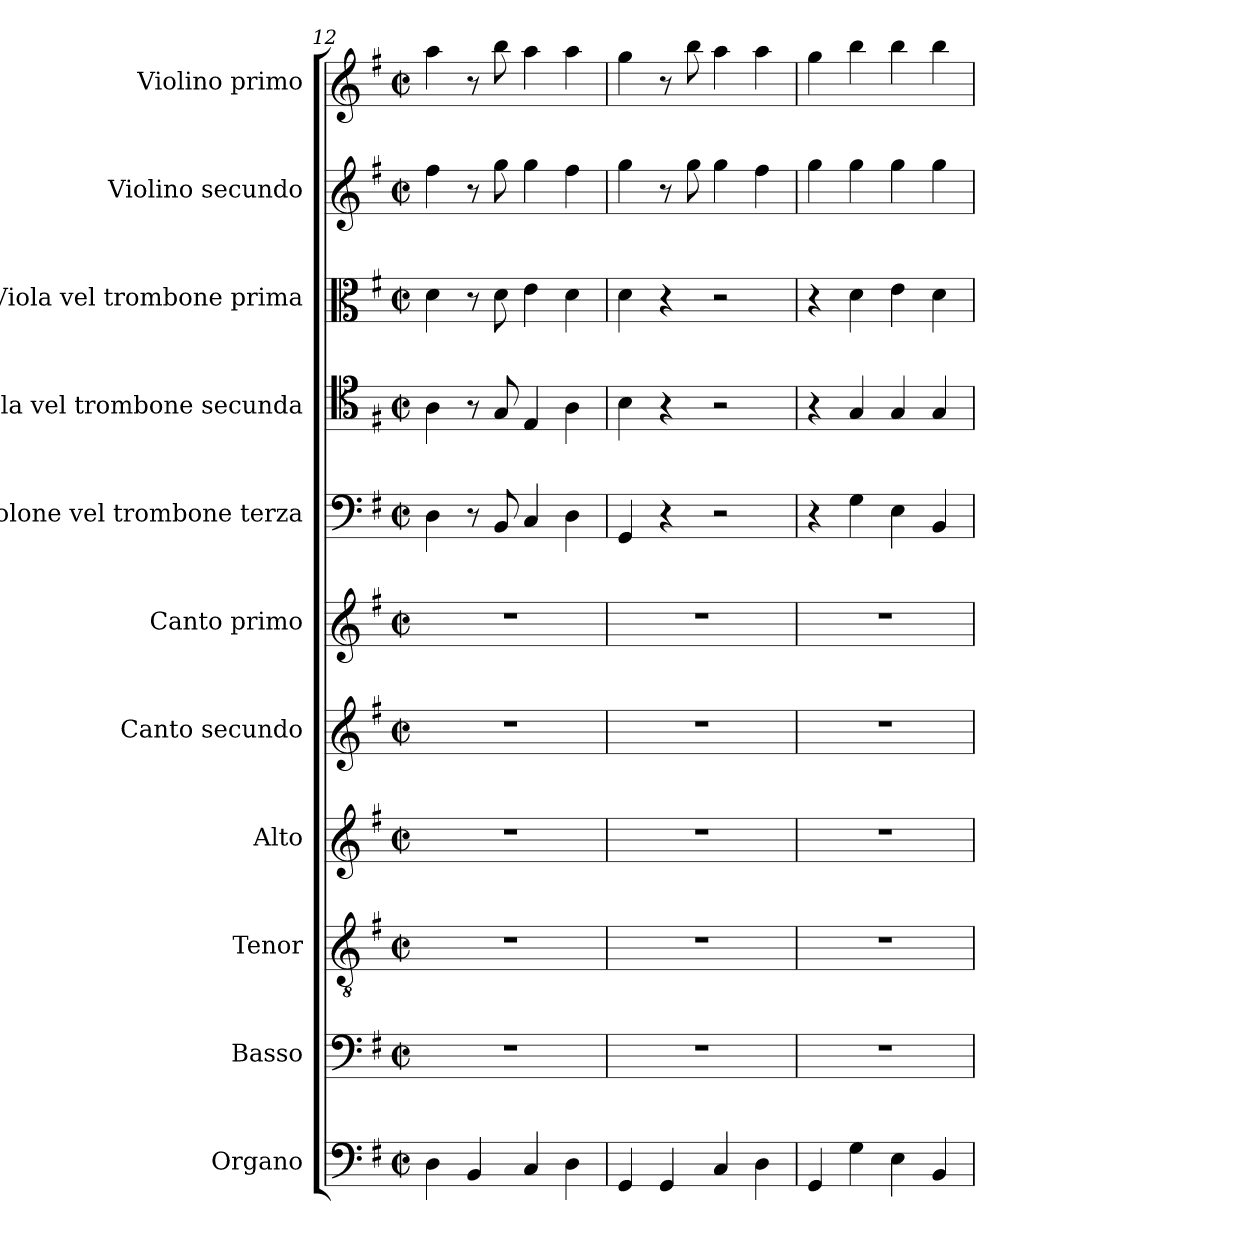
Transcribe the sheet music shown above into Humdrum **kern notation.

**kern	**kern	**kern	**kern	**kern	**kern	**kern	**kern	**kern	**kern	**kern
*part11	*part10	*part9	*part8	*part7	*part6	*part5	*part4	*part3	*part2	*part1
*staff11	*staff10	*staff9	*staff8	*staff7	*staff6	*staff5	*staff4	*staff3	*staff2	*staff1
*I"Organo	*I"Basso	*I"Tenor	*I"Alto	*I"Canto secundo	*I"Canto primo	*I"Violone vel trombone  terza	*I"Viola vel trombone secunda	*I"Viola vel trombone prima	*I"Violino secundo	*I"Violino primo
*	*I'B	*I'T	*I'A	*I'C2	*I'C1	*I'Vn	*I'Va2	*I'Va1	*I'Vi2	*I'Vi1
*clefF4	*clefF4	*clefGv2	*clefG2	*clefG2	*clefG2	*clefF4	*clefC4	*clefC3	*clefG2	*clefG2
*k[f#]	*k[f#]	*k[f#]	*k[f#]	*k[f#]	*k[f#]	*k[f#]	*k[f#]	*k[f#]	*k[f#]	*k[f#]
*G:	*G:	*G:	*G:	*G:	*G:	*G:	*G:	*G:	*G:	*G:
*M2/2	*M2/2	*M2/2	*M2/2	*M2/2	*M2/2	*M2/2	*M2/2	*M2/2	*M2/2	*M2/2
*met(c|)	*met(c|)	*met(c|)	*met(c|)	*met(c|)	*met(c|)	*met(c|)	*met(c|)	*met(c|)	*met(c|)	*met(c|)
=12	=12	=12	=12	=12	=12	=12	=12	=12	=12	=12
4D\	1r	1r	1r	1r	1r	4D\	4A\	4d\	4ff#\	4aa\
4BB/	.	.	.	.	.	8r	8r	8r	8r	8r
.	.	.	.	.	.	8BB/	8G/	8d\	8gg\	8bb\
4C/	.	.	.	.	.	4C/	4E/	4e\	4gg\	4aa\
4D\	.	.	.	.	.	4D\	4A\	4d\	4ff#\	4aa\
=13	=13	=13	=13	=13	=13	=13	=13	=13	=13	=13
4GG/	1r	1r	1r	1r	1r	4GG/	4B\	4d\	4gg\	4gg\
4GG/	.	.	.	.	.	4r	4r	4r	8r	8r
.	.	.	.	.	.	.	.	.	8gg\	8bb\
4C/	.	.	.	.	.	2r	2r	2r	4gg\	4aa\
4D\	.	.	.	.	.	.	.	.	4ff#\	4aa\
=14	=14	=14	=14	=14	=14	=14	=14	=14	=14	=14
4GG/	1r	1r	1r	1r	1r	4r	4r	4r	4gg\	4gg\
4G\	.	.	.	.	.	4G\	4G/	4d\	4gg\	4bb\
4E\	.	.	.	.	.	4E\	4G/	4e\	4gg\	4bb\
4BB/	.	.	.	.	.	4BB/	4G/	4d\	4gg\	4bb\
=	=	=	=	=	=	=	=	=	=	=
*-	*-	*-	*-	*-	*-	*-	*-	*-	*-	*-
